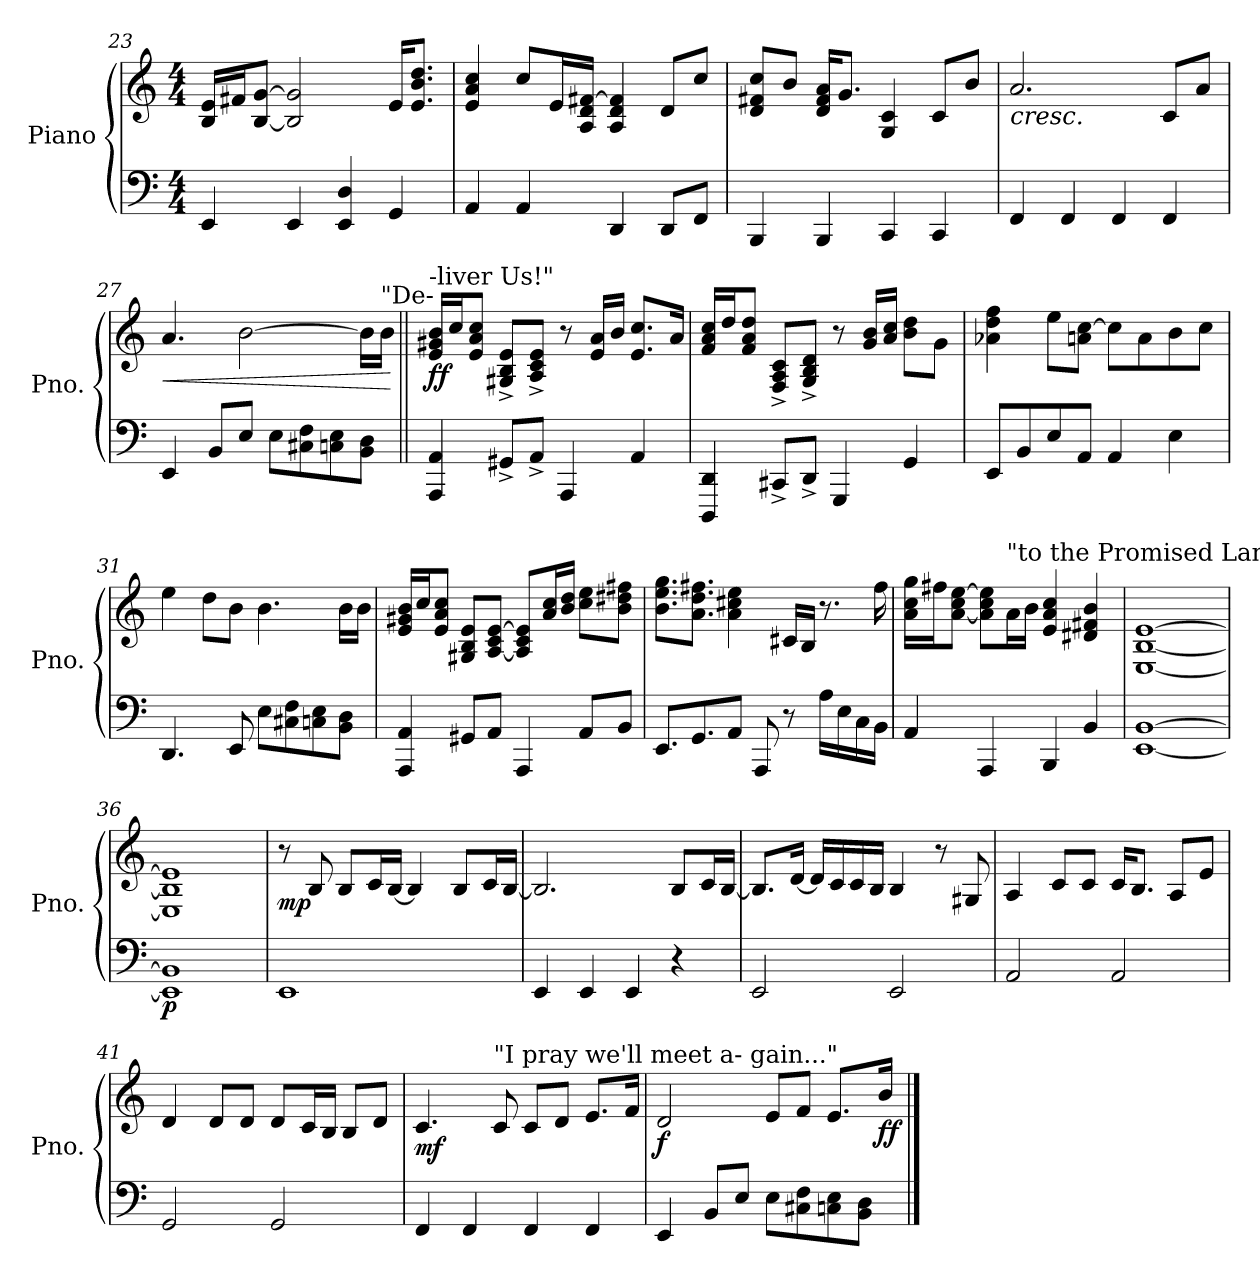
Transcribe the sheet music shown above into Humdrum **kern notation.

**kern	**kern	**dynam
*part1	*part1	*part1
*staff2	*staff1	*staff1/2
*I"Piano	*	*
*I'Pno.	*	*
!!LO:LB:g=z
*clefF4	*clefG2	*
*k[]	*k[]	*
*M4/4	*M4/4	*
=23	=23	=23
4EE/	16B/ 16e/LL	.
.	16f#X/J	.
.	[8B/ [8g/J	.
4EE/	2B/] 2g/]	.
4EE/ 4D/	.	.
4GG/	16e/KL	.
.	8.e/ 8.b/ 8.dd/J	.
=24	=24	=24
4AA/	4e/ 4a/ 4cc/	.
4AA/	8cc/L	.
.	16e/L	.
.	16A/ 16d/ [16f#X/JJ	.
4DD/	4A/ 4d/ 4f#/]	.
8DD/L	8d/L	.
8FF/J	8cc/J	.
=25	=25	=25
4BBB/	8d/ 8f#X/ 8cc/L	.
.	8b/J	.
4BBB/	16d/ 16f#/ 16a/KL	.
.	8.g/J	.
4CC/	4G/ 4c/	.
4CC/	8c/L	.
.	8b/J	.
=26	=26	=26
!	!LO:TX:b:i:t=cresc.	!
4FF/	2.a/	.
4FF/	.	.
4FF/	.	.
4FF/	8c/L	.
.	8a/J	.
=27	=27	=27
!	!	!LO:HP:b
4EE/	4.a/	<
8BB/L	.	.
8E/J	[2b\	.
8E\L	.	.
8C#X\ 8F\	.	.
8Cn\ 8E\	.	.
8BB\ 8D\J	16b\LL]	.
!	!LO:TX:a:t="De-	!
.	16b\JJ	.
.	.	[
!!LO:LB:g=z
=28||	=28||	=28||
!	!LO:TX:a:t=-liver Us!"	!
!	!	!LO:DY:b
4AAA/ 4AA/	16e/ 16g#X/ 16b/LL	ff
.	16cc/J	.
.	8e/ 8a/ 8cc/J	.
8GG#X^/L	8G#X/^ 8B/^ 8e/^L	.
8AA^/J	8A/^ 8c/^ 8e/^J	.
4AAA/	8r	.
.	16e/ 16a/LL	.
.	16b/JJ	.
4AA/	8.e/ 8.cc/L	.
.	16a/Jk	.
=29	=29	=29
4DDD/ 4DD/	16f/ 16a/ 16cc/LL	.
.	16dd/J	.
.	8f/ 8a/ 8dd/J	.
8CC#X^/L	8F/^ 8A/^ 8c/^L	.
8DD^/J	8G/^ 8B/^ 8d/^J	.
4GGG/	8r	.
.	16g/ 16b/LL	.
.	16a/ 16cc/JJ	.
4GG/	8b\ 8dd\L	.
.	8g\J	.
=30	=30	=30
8EE/L	4a-X\ 4dd\ 4ff\	.
8BB/	.	.
8E/	8ee\L	.
8AA/J	8an\ [8cc\J	.
4AA/	8cc\L]	.
.	8a\	.
4E\	8b\	.
.	8cc\J	.
=31	=31	=31
4.DD/	4ee\	.
.	8dd\L	.
8EE/	8b\J	.
8E\L	4.b\	.
8C#X\ 8F\	.	.
8Cn\ 8E\	.	.
8BB\ 8D\J	16b\LL	.
.	16b\JJ	.
!!LO:PB:g=z
=32	=32	=32
4AAA/ 4AA/	16e/ 16g#X/ 16b/LL	.
.	16cc/J	.
.	8e/ 8a/ 8cc/J	.
8GG#X/L	8G#X/ 8B/ 8e/L	.
8AA/J	[8A/ 8c/ [8e/J	.
4AAA/	8A/] 8c/ 8e/]L	.
.	16a/ 16cc/L	.
.	16b/ 16dd/JJ	.
8AA/L	8cc\ 8ee\L	.
8BB/J	8b\ 8dd#X\ 8ff#X\J	.
=33	=33	=33
8.EE/L	8.b\ 8.ee\ 8.gg\L	.
8.GG/	8.a\ 8.dd\ 8.ff#X\J	.
8AA/J	4a\ 4cc#X\ 4ee\	.
8AAA/	.	.
8r	16c#X/LL	.
.	16B/JJ	.
16A\LL	8.r	.
16E\	.	.
16C\	.	.
16BB\JJ	16ff#\	.
=34	=34	=34
4AA/	16a\ 16cc\ 16gg\LL	.
.	16ff#X\J	.
.	[8a\ 8cc\ [8ee\J	.
4AAA/	8a\] 8cc\ 8ee\]L	.
!	!LO:TX:a:t="to the Promised Land."	!
.	16a\L	.
.	16b\JJ	.
4BBB/	4e/ 4a/ 4cc/	.
4BB/	4d#X/ 4f#X/ 4b/	.
=35	=35	=35
[1EE [1BB	[1E [1B [1e	.
=36	=36	=36
!	!	!LO:DY:b=2
1EE] 1BB]	1E] 1B] 1e]	p
!!LO:LB:g=z
=37	=37	=37
!	!	!LO:DY:b
1EE	8r	mp
.	8B/	.
.	8B/L	.
.	16c/L	.
.	[16B/JJ	.
.	4B/]	.
.	8B/L	.
.	16c/L	.
.	[16B/JJ	.
=38	=38	=38
4EE/	2.B/]	.
4EE/	.	.
4EE/	.	.
4r	8B/L	.
.	16c/L	.
.	[16B/JJ	.
=39	=39	=39
2EE/	8.B/L]	.
.	[16d/Jk	.
.	16d/LL]	.
.	16c/	.
.	16c/	.
.	16B/JJ	.
2EE/	4B/	.
.	8r	.
.	8G#X/	.
=40	=40	=40
2AA/	4A/	.
.	8c/L	.
.	8c/J	.
2AA/	16c/KL	.
.	8.B/J	.
.	8A/L	.
.	8e/J	.
!!LO:LB:g=z
=41	=41	=41
2GG/	4d/	.
.	8d/L	.
.	8d/J	.
2GG/	8d/L	.
.	16c/L	.
.	16B/JJ	.
.	8B/L	.
.	8d/J	.
=42	=42	=42
!	!	!LO:DY:b
4FF/	4.c/	mf
4FF/	.	.
!	!LO:TX:a:t="I    pray we'll  meet    a-     gain..."	!
.	8c/	.
4FF/	8c/L	.
.	8d/J	.
4FF/	8.e/L	.
.	16f/Jk	.
=43	=43	=43
!	!	!LO:DY:b
4EE/	2d/	f
8BB/L	.	.
8E/J	.	.
8E\L	8e/L	.
8C#X\ 8F\	8f/J	.
8Cn\ 8E\	8.e/L	.
8BB\ 8D\J	.	.
!	!	!LO:DY:b
.	16b/Jk	ff
==	==	==
*-	*-	*-
